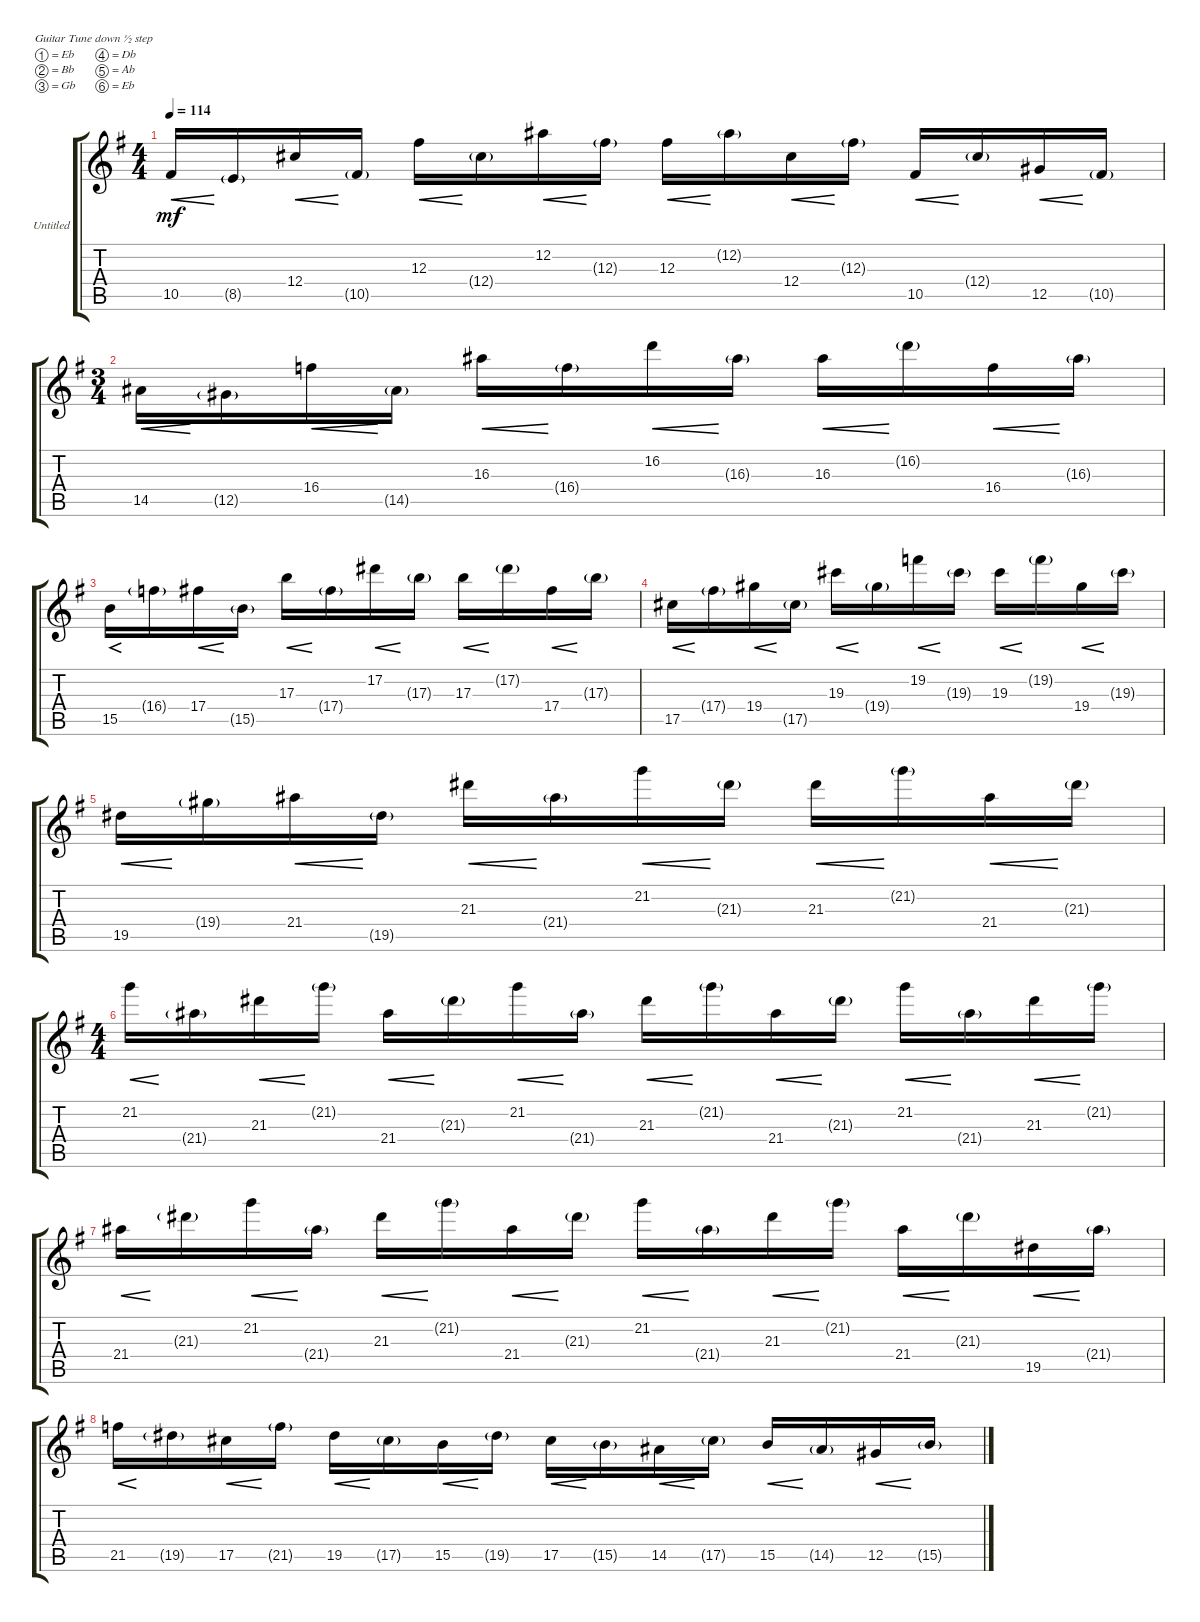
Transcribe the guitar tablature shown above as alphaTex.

\bracketExtendMode groupsimilarinstruments
\firstSystemTrackNameOrientation horizontal
\otherSystemsTrackNameOrientation horizontal
\track ("Untitled" "Untitled") {instrument acousticguitarnylon}
\staff {score tabs}
\tuning (Eb4 Bb3 Gb3 Db3 Ab2 Eb2)
\ts (4 4)
\tempo 114
\clef g2
\ks g
10.5.16{cre dy mf} 8.5{g}.16 12.4.16{cre} 10.5{g}.16 12.3.16{cre} 12.4{g}.16 12.2.16{cre} 12.3{g}.16 12.3.16{cre} 12.2{g}.16 12.4.16{cre} 12.3{g}.16 10.5.16{cre} 12.4{g}.16 12.5.16{cre} 10.5{g}.16 |
\ts (3 4)
14.5.16{cre} 12.5{g}.16 16.4.16{cre} 14.5{g}.16 16.3.16{cre} 16.4{g}.16 16.2.16{cre} 16.3{g}.16 16.3.16{cre} 16.2{g}.16 16.4.16{cre} 16.3{g}.16 |
15.5.16{cre} 16.4{g}.16 17.4.16{cre} 15.5{g}.16 17.3.16{cre} 17.4{g}.16 17.2.16{cre} 17.3{g}.16 17.3.16{cre} 17.2{g}.16 17.4.16{cre} 17.3{g}.16 |
17.5.16{cre} 17.4{g}.16 19.4.16{cre} 17.5{g}.16 19.3.16{cre} 19.4{g}.16 19.2.16{cre} 19.3{g}.16 19.3.16{cre} 19.2{g}.16 19.4.16{cre} 19.3{g}.16 |
19.5.16{cre} 19.4{g}.16 21.4.16{cre} 19.5{g}.16 21.3.16{cre} 21.4{g}.16 21.2.16{cre} 21.3{g}.16 21.3.16{cre} 21.2{g}.16 21.4.16{cre} 21.3{g}.16 |
\ts (4 4)
21.2.16{cre} 21.4{g}.16 21.3.16{cre} 21.2{g}.16 21.4.16{cre} 21.3{g}.16 21.2.16{cre} 21.4{g}.16 21.3.16{cre} 21.2{g}.16 21.4.16{cre} 21.3{g}.16 21.2.16{cre} 21.4{g}.16 21.3.16{cre} 21.2{g}.16 |
21.4.16{cre} 21.3{g}.16 21.2.16{cre} 21.4{g}.16 21.3.16{cre} 21.2{g}.16 21.4.16{cre} 21.3{g}.16 21.2.16{cre} 21.4{g}.16 21.3.16{cre} 21.2{g}.16 21.4.16{cre} 21.3{g}.16 19.5.16{cre} 21.4{g}.16 |
21.5.16{cre} 19.5{g}.16 17.5.16{cre} 21.5{g}.16 19.5.16{cre} 17.5{g}.16 15.5.16{cre} 19.5{g}.16 17.5.16{cre} 15.5{g}.16 14.5.16{cre} 17.5{g}.16 15.5.16{cre} 14.5{g}.16 12.5.16{cre} 15.5{g}.16
